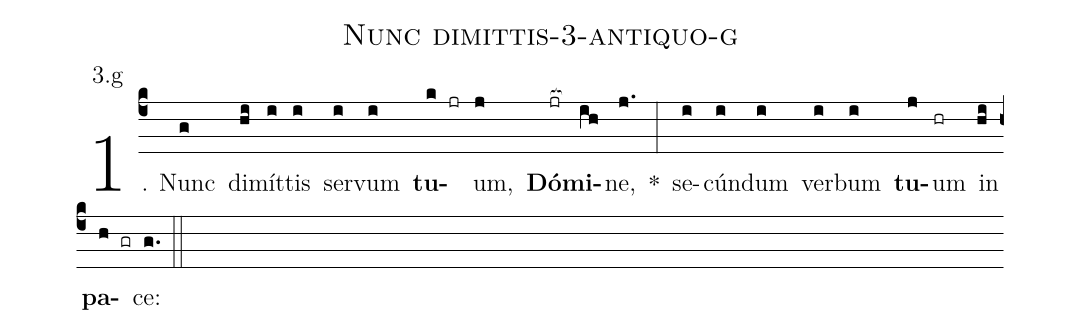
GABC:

name: Nunc dimittis-3-antiquo-g;
annotation: 3.g;
%%
(c4)1. Nunc(g) di(hi)mít(i)tis(i) ser(i)vum(i) <b>tu</b>(k jr)um,(j) <b>Dó</b>(jr[ocb:1{])<b>mi</b>(ih[ocb:0}])ne,(j.) *(:) se(i)cún(i)dum(i) ver(i)bum(i) <b>tu</b>(j)um(hr) in(hi) <b>pa</b>(h gr)ce:(g.) (::)
